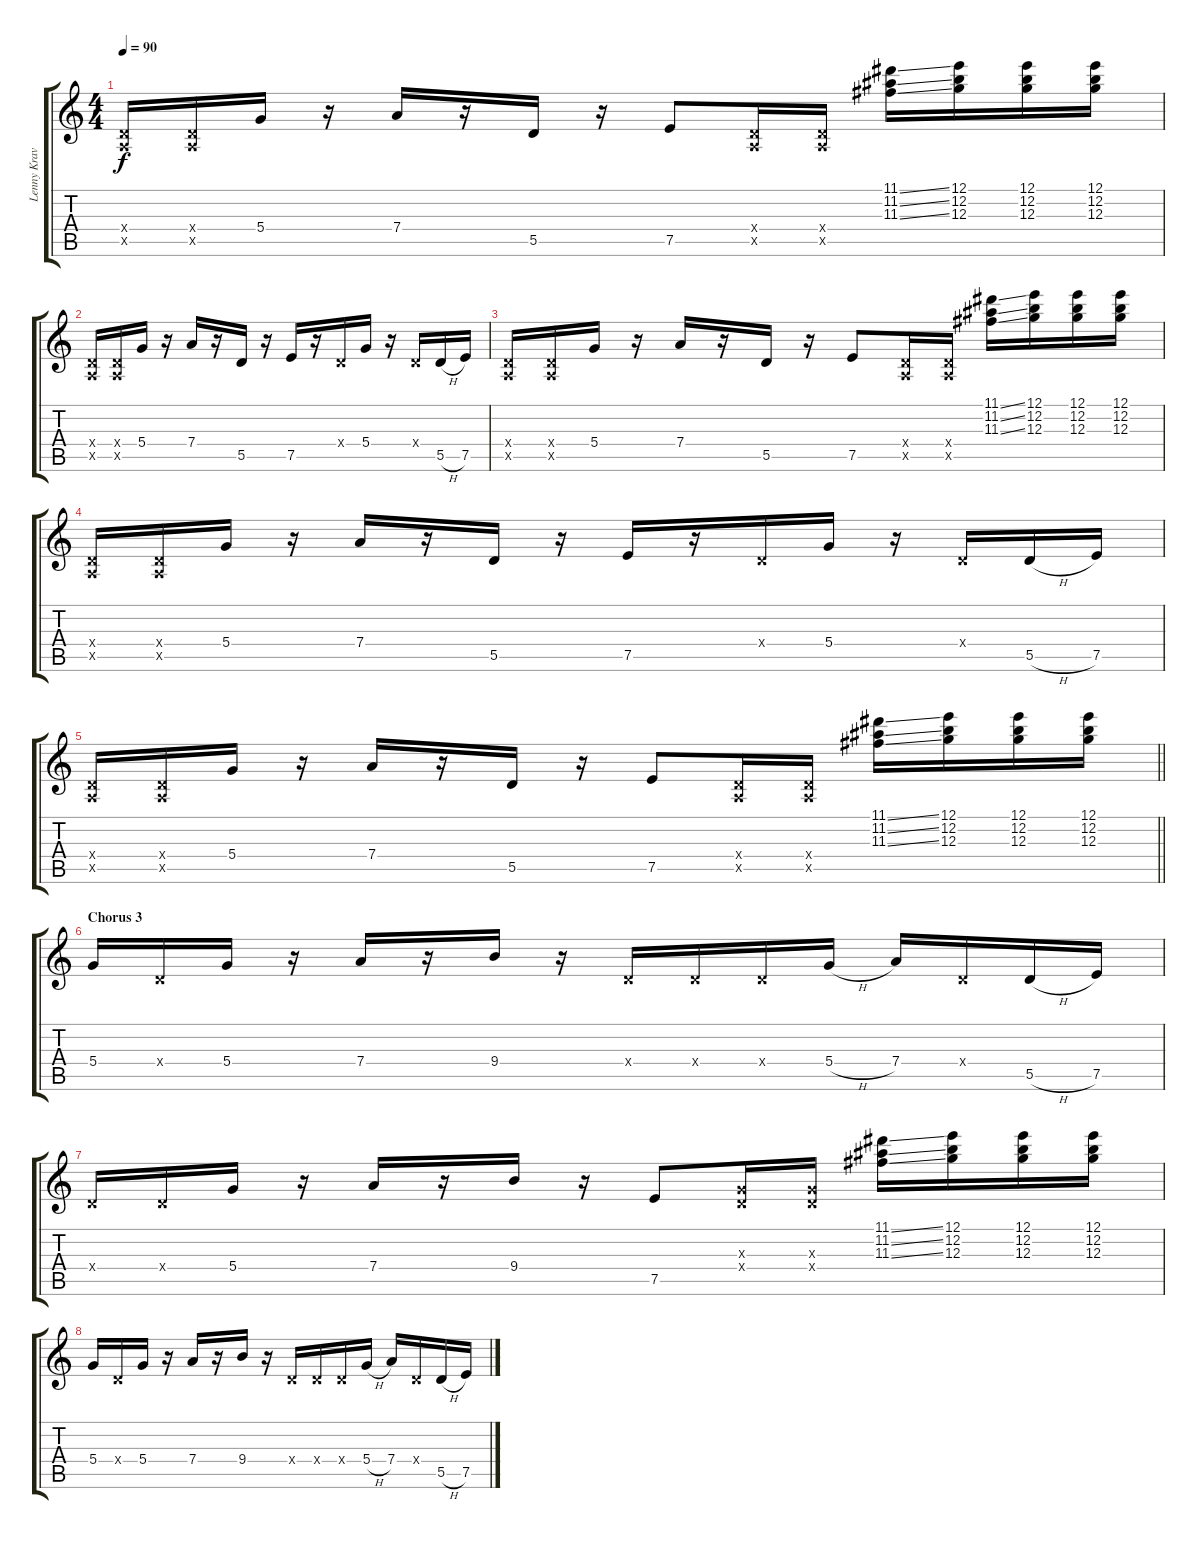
\track ("Lenny Kravitz" "Lenny Krav") {instrument overdrivenguitar}
\staff {score tabs}
\tuning (E4 B3 G3 D3 A2 E2) {hide}
\ts (4 4)
\tempo 90
\clef g2
\ks c
(0.4{x} 0.5{x}).16{dy f} (0.4{x} 0.5{x}).16 5.4.16 r.16 7.4.16 r.16 5.5.16 r.16 7.5.8 (0.4{x} 0.5{x}).16 (0.4{x} 0.5{x}).16 (11.1{ss} 11.2{ss} 11.3{ss}).16 (12.1 12.2 12.3).16 (12.1 12.2 12.3).16 (12.1 12.2 12.3).16 |
(0.4{x} 0.5{x}).16 (0.4{x} 0.5{x}).16 5.4.16 r.16 7.4.16 r.16 5.5.16 r.16 7.5.16 r.16 0.4{x}.16 5.4.16 r.16 0.4{x}.16 5.5{h}.16 7.5.16 |
(0.4{x} 0.5{x}).16 (0.4{x} 0.5{x}).16 5.4.16 r.16 7.4.16 r.16 5.5.16 r.16 7.5.8 (0.4{x} 0.5{x}).16 (0.4{x} 0.5{x}).16 (11.1{ss} 11.2{ss} 11.3{ss}).16 (12.1 12.2 12.3).16 (12.1 12.2 12.3).16 (12.1 12.2 12.3).16 |
(0.4{x} 0.5{x}).16 (0.4{x} 0.5{x}).16 5.4.16 r.16 7.4.16 r.16 5.5.16 r.16 7.5.16 r.16 0.4{x}.16 5.4.16 r.16 0.4{x}.16 5.5{h}.16 7.5.16 |
\barLineRight lightlight
(0.4{x} 0.5{x}).16 (0.4{x} 0.5{x}).16 5.4.16 r.16 7.4.16 r.16 5.5.16 r.16 7.5.8 (0.4{x} 0.5{x}).16 (0.4{x} 0.5{x}).16 (11.1{ss} 11.2{ss} 11.3{ss}).16 (12.1 12.2 12.3).16 (12.1 12.2 12.3).16 (12.1 12.2 12.3).16 |
\section ("" "Chorus 3")
5.4.16 0.4{x}.16 5.4.16 r.16 7.4.16 r.16 9.4.16 r.16 0.4{x}.16 0.4{x}.16 0.4{x}.16 5.4{h}.16 7.4.16 0.4{x}.16 5.5{h}.16 7.5.16 |
0.4{x}.16 0.4{x}.16 5.4.16 r.16 7.4.16 r.16 9.4.16 r.16 7.5.8 (0.3{x} 0.4{x}).16 (0.3{x} 0.4{x}).16 (11.1{ss} 11.2{ss} 11.3{ss}).16 (12.1 12.2 12.3).16 (12.1 12.2 12.3).16 (12.1 12.2 12.3).16 |
5.4.16 0.4{x}.16 5.4.16 r.16 7.4.16 r.16 9.4.16 r.16 0.4{x}.16 0.4{x}.16 0.4{x}.16 5.4{h}.16 7.4.16 0.4{x}.16 5.5{h}.16 7.5.16
